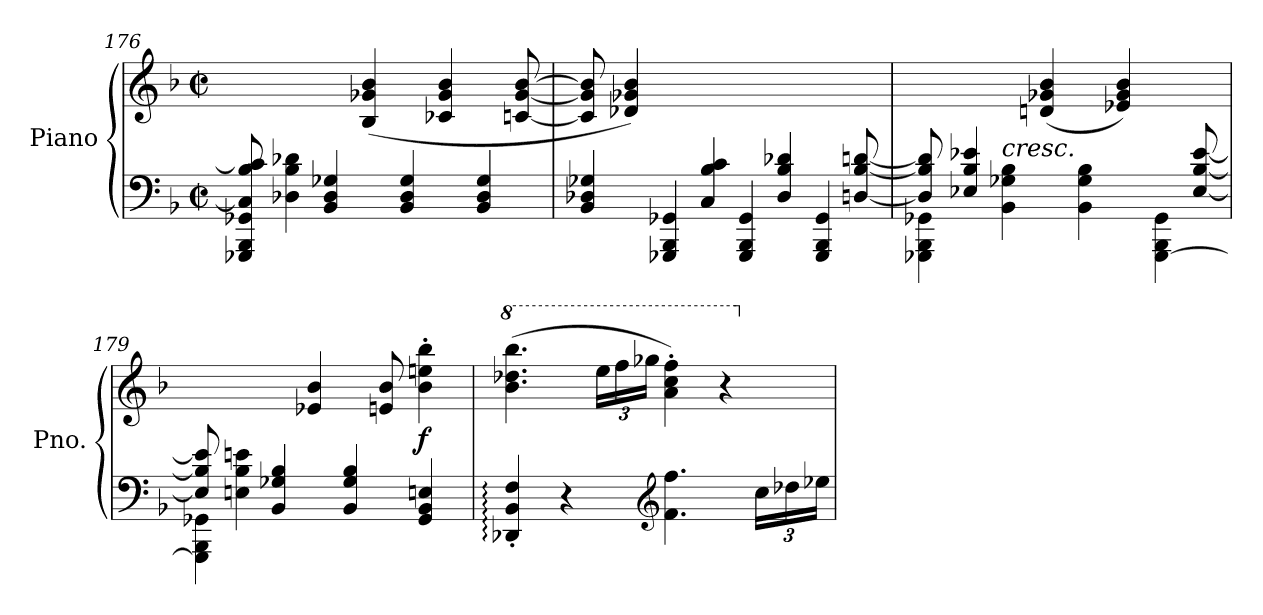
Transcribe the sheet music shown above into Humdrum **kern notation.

**kern	**kern	**dynam
*part1	*part1	*part1
*staff2	*staff1	*staff1/2
*I"Piano	*	*
*I'Pno.	*	*
*clefF4	*clefG2	*
*k[b-]	*k[b-]	*
*M2/2	*M2/2	*
*met(c|)	*met(c|)	*
=176	=176	=176
*^	*	*
4GGG-X/ 4BBB-/ 4GG-X/	8C/] 8B-/ 8c/]	4.ryy	.
.	4D-X\ 4B-\ 4d-X\	.	.
4BB-/ 4D-/ 4G-X/	.	.	.
.	8ryy	(<4B-/ 4g-X/ 4b-/	.
4BB-/ 4D-/ 4G-/	2ryy	.	.
.	.	4c-X/ 4g-/ 4b-/	.
4BB-/ 4D-/ 4G-/	.	.	.
.	.	[8cn/ [8g-/ [8b-/	.
!!LO:LB:g=z
=177	=177	=177	=177
4BB-/ 4D-X/ 4G-X/	4.ryy	8c/] 8g-/] 8b-/]	.
.	.	4d-X/ 4g-X/ 4b-/)	.
4GGG-X/ 4BBB-/ 4GG-X/	.	.	.
.	4C/ 4B-/ 4c/	8ryy	.
4GGG-/ 4BBB-/ 4GG-/	.	2ryy	.
.	4D-/ 4B-/ 4d-X/	.	.
4GGG-/ 4BBB-/ 4GG-/	.	.	.
.	[8Dn/ [8B-/ [8dn/	.	.
=178	=178	=178	=178
4GGG-X\ 4BBB-\ 4GG-X\	8D/] 8B-/] 8d/]	4.ryy	.
.	(<4E-X/ 4B-/ 4e-X/	.	.
!LO:TX:a:i:t=cresc.	!	!	!
4BB-\ 4G-X\ 4B-\	.	.	.
.	4ryy	(<4dn/ 4g-X/ 4b-/	.
4BB-\ 4G-\ 4B-\	.	.	.
.	8ryy	4e-X/ 4g-/ 4b-/)	.
[4GGG-\ 4BBB-\ 4GG-\	8ryy	.	.
.	[8E-/ [8B-/ [8e-/	8ryy	.
=179	=179	=179	=179
4GGG-\] 4BBB-\ 4GG-X\	8E-/] 8B-/] 8e-/]	4ryy	.
.	4En\ 4B-\ 4en\	.	.
4BB-/ 4G-X/ 4B-/	.	8ryy	.
.	8ryy	4e-X/ 4b-/	.
4BB-/ 4G-/ 4B-/	2ryy	.	.
.	.	8en/ 8b-/)	.
!	!	!	!LO:DY:b
4GG-/ 4BB-/ 4En/	.	4b-\' 4een\' 4bb-\'	f
*v	*v	*	*
!!LO:LB:g=z
=180	=180	=180
*	*8va	*
4DD-X/:' 4BB-/:' 4F/:'	(>4.bb-\ 4.ddd-X\ 4.bbb-\	.
4r	.	.
*	*Xbrackettup	*
.	24eee\LL	.
.	24fff\	.
.	24ggg-X\JJ	.
*clefG2	*	*
4.f\ 4.ff\	4aa\' 4ccc\' 4fff\')	.
.	4r	.
*Xbrackettup	*	*
24cc\LL	.	.
24dd-X\	.	.
24ee-X\JJ	.	.
*	*X8va	*
=	=	=
*-	*-	*-
